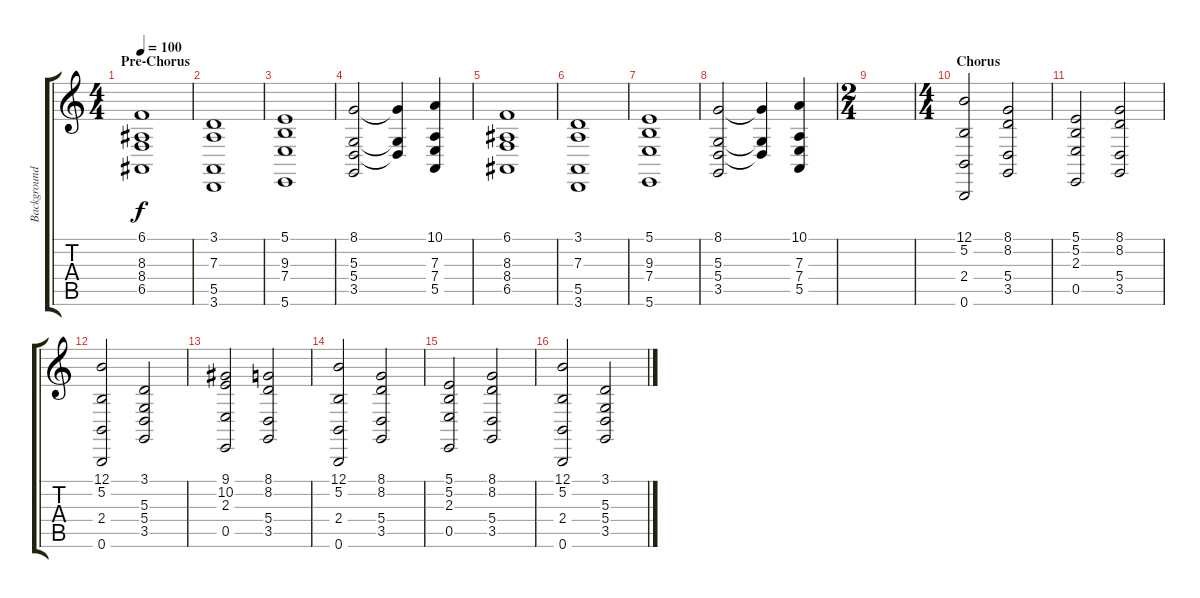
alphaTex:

\track ("Background Choir" "Background") {instrument choiraahs}
\staff {score tabs}
\tuning (B3 Gb3 D3 A2 E2 B1) {hide}
\ts (4 4)
\section ("" "Pre-Chorus")
\tempo 100
\clef g2
\ks c
(6.1 8.3 8.4 6.5).1{dy f} |
(3.1 7.3 5.5 3.6).1 |
(5.1 9.3 7.4 5.6).1 |
(8.1 5.3 5.4 3.5).2 (8.1{t} 5.3{t} 5.4{t}).4 (10.1 7.3 7.4 5.5).4 |
(6.1 8.3 8.4 6.5).1 |
(3.1 7.3 5.5 3.6).1 |
(5.1 9.3 7.4 5.6).1 |
(8.1 5.3 5.4 3.5).2 (8.1{t} 5.3{t} 5.4{t}).4 (10.1 7.3 7.4 5.5).4 |
\ts (2 4)
|
\ts (4 4)
\section ("" "Chorus")
(12.1 5.2 2.4 0.6).2 (8.1 8.2 5.4 3.5).2 |
(5.1 5.2 2.3 0.5).2 (8.1 8.2 5.4 3.5).2 |
(12.1 5.2 2.4 0.6).2 (3.1 5.3 5.4 3.5).2 |
(9.1 10.2 2.3 0.5).2 (8.1 8.2 5.4 3.5).2 |
(12.1 5.2 2.4 0.6).2 (8.1 8.2 5.4 3.5).2 |
(5.1 5.2 2.3 0.5).2 (8.1 8.2 5.4 3.5).2 |
(12.1 5.2 2.4 0.6).2 (3.1 5.3 5.4 3.5).2
